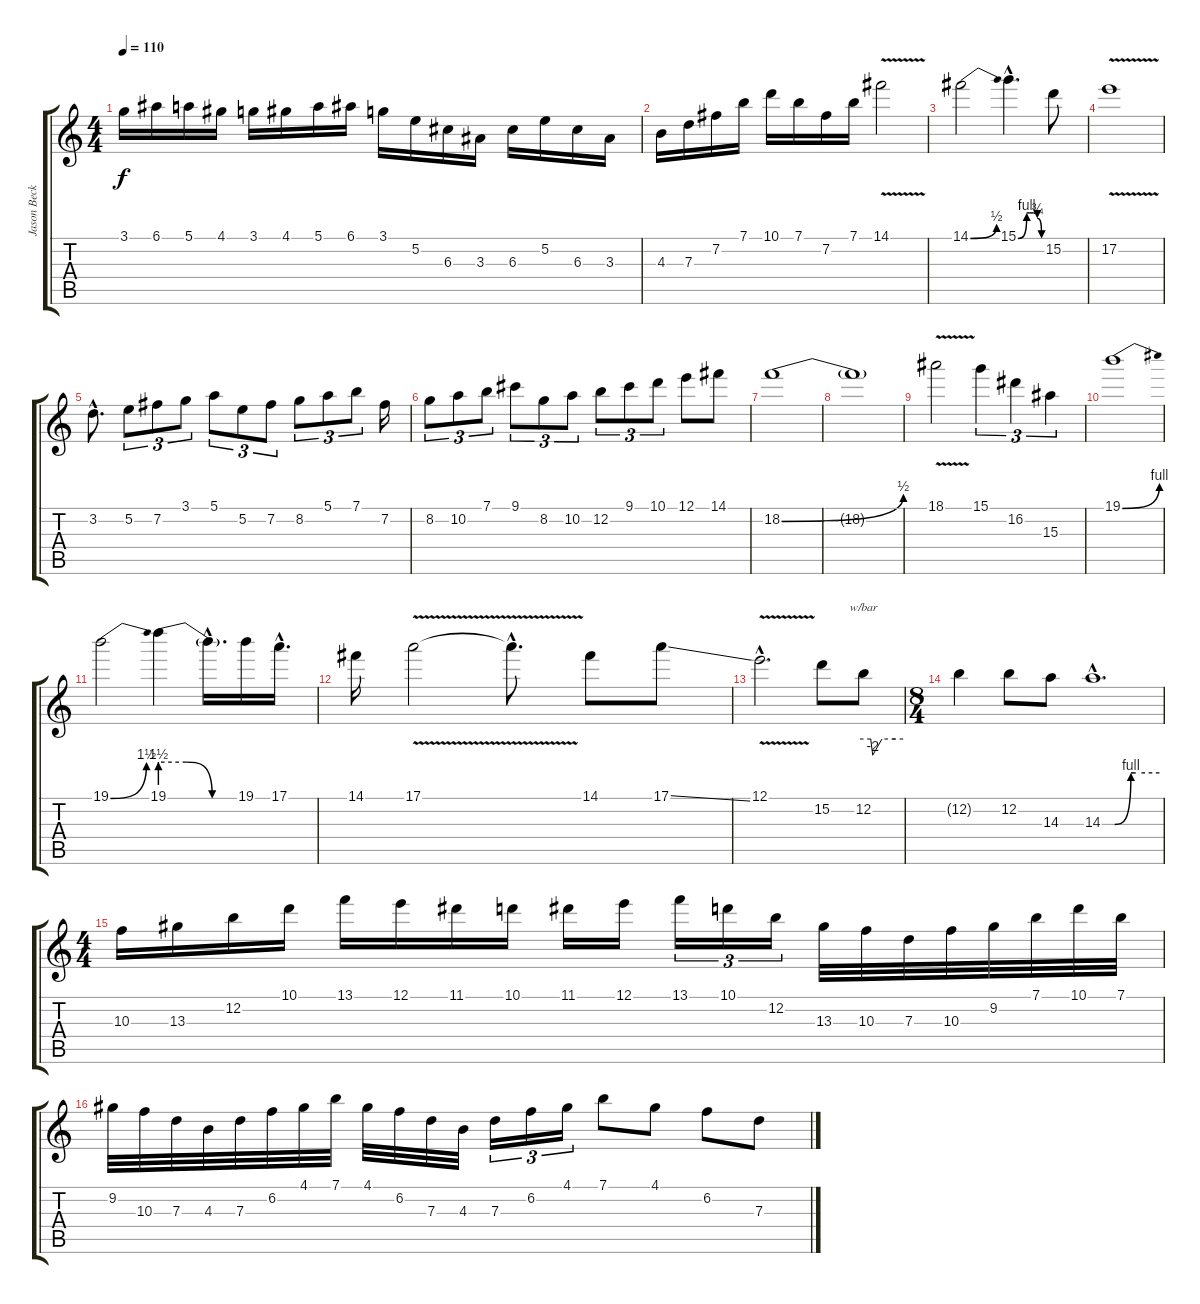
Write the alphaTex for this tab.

\track ("Jason Becker" "Jason Beck") {instrument distortionguitar}
\staff {score tabs}
\tuning (E4 B3 G3 D3 A2 E2) {hide}
\ts (4 4)
\tempo 110
\clef g2
\ks c
3.1.16{dy f} 6.1.16 5.1.16 4.1.16 3.1.16 4.1.16 5.1.16 6.1.16 3.1.16 5.2.16 6.3.16 3.3.16 6.3.16 5.2.16 6.3.16 3.3.16 |
4.3.16 7.3.16 7.2.16 7.1.16 10.1.16 7.1.16 7.2.16 7.1.16 14.1{v}.2 |
14.1{be (bend 0 0 60 2)}.2 15.1{be (custom 0 0 22 4 30 4 40 4 49 3 60 0) hac}.4{d} 15.2.8 |
17.2{v}.1 |
3.2{hac}.8{d} 5.2.8{tu (3 2)} 7.2.8{tu (3 2)} 3.1.8{tu (3 2)} 5.1.8{tu (3 2)} 5.2.8{tu (3 2)} 7.2.8{tu (3 2)} 8.2.8{tu (3 2)} 5.1.8{tu (3 2)} 7.1.8{tu (3 2)} 7.2.16 |
8.2.8{tu (3 2)} 10.2.8{tu (3 2)} 7.1.8{tu (3 2)} 9.1.8{tu (3 2)} 8.2.8{tu (3 2)} 10.2.8{tu (3 2)} 12.2.8{tu (3 2)} 9.1.8{tu (3 2)} 10.1.8{tu (3 2)} 12.1.8 14.1.8 |
18.2{be (bend 0 0 60 2)}.1 |
18.2{t}.1 |
18.1{v}.2{volume 15} 15.1.4{tu (3 2)} 16.2.4{tu (3 2)} 15.3.4{tu (3 2)} |
19.1{be (bend 0 0 60 4)}.1 |
19.1{be (bend 0 0 60 6)}.2 19.1{be (custom 0 6 20 6 40 0 60 0)}.4 19.1{hac t}.16{d} 19.1.16 17.1{hac}.16{d} |
14.1.16 17.1{v}.2 17.1{hac t}.8{d} 14.1.8 17.1{ss}.8 |
12.1{v hac}.2{d} 15.2.8 12.2.8{tbe (custom default 0 0 11 0 14 -8 28 0 48 0 60 0)} |
\ts (8 4)
12.2{t}.4 12.2.8 14.3.8 14.3{be (custom 0 0 13 0 30 4 35 4 60 4) hac}.1{d} |
\ts (4 4)
10.3.16 13.3.16 12.2.16 10.1.16 13.1.16 12.1.16 11.1.16 10.1.16 11.1.16 12.1.16 13.1.16{tu (3 2)} 10.1.16{tu (3 2)} 12.2.16{tu (3 2)} 13.3.32 10.3.32 7.3.32 10.3.32 9.2.32 7.1.32 10.1.32 7.1.32 |
9.2.32 10.3.32 7.3.32 4.3.32 7.3.32 6.2.32 4.1.32 7.1.32 4.1.32 6.2.32 7.3.32 4.3.32 7.3.16{tu (3 2)} 6.2.16{tu (3 2)} 4.1.16{tu (3 2)} 7.1.8 4.1.8 6.2.8 7.3.8
